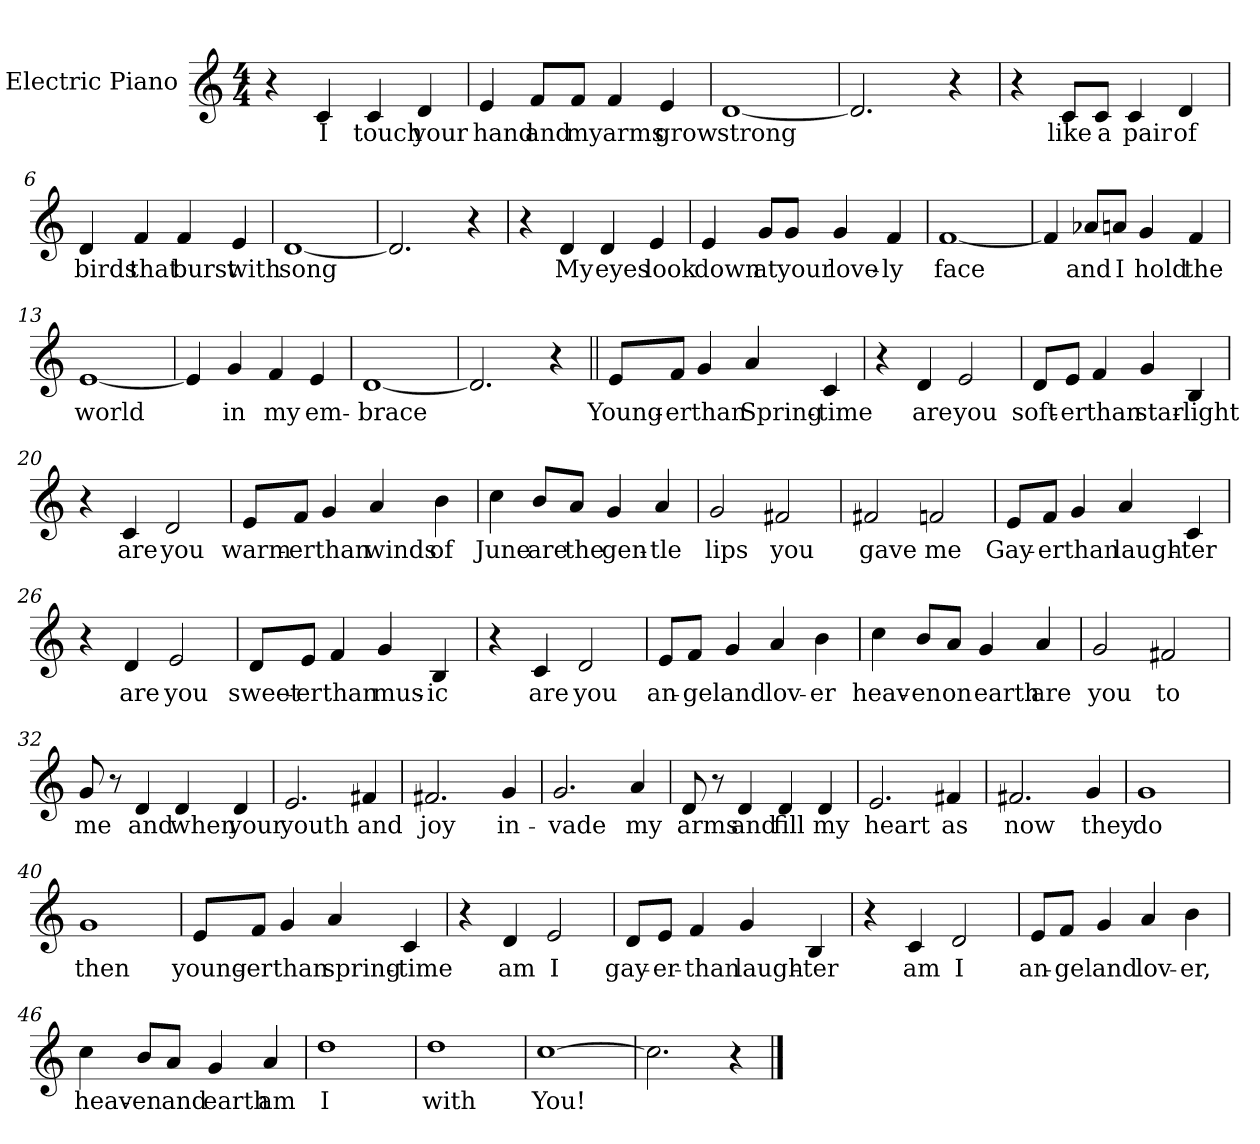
**kern	**text
*part1	*part1
*staff1	*staff1
*I"Electric Piano	*
*I'E.Pno	*
*clefG2	*
*k[]	*
*C:	*
*M4/4	*
=1	=1
4r	.
4c/	I
4c/	touch
4d/	your
=2	=2
4e/	hand
8f/L	and
8f/J	my
4f/	arms
4e/	grow
=3	=3
[1d	strong
=4	=4
2.d/]	.
4r	.
=5	=5
4r	.
8c/L	like
8c/J	a
4c/	pair
4d/	of
=6	=6
4d/	birds
4f/	that
4f/	burst
4e/	with
!!LO:LB:g=z
=7	=7
[1d	song
=8	=8
2.d/]	.
4r	.
=9	=9
4r	.
4d/	My
4d/	eyes
4e/	look
=10	=10
4e/	down
8g/L	at
8g/J	your
4g/	love-
4f/	-ly
=11	=11
[1f	face
=12	=12
4f/]	.
8a-X/L	and
8an/J	I
4g/	hold
4f/	the
=13	=13
[1e	world
=14	=14
4e/]	.
4g/	in
4f/	my
4e/	em-
!!LO:LB:g=z
=15	=15
[1d	-brace
=16	=16
2.d/]	.
4r	.
=17||	=17||
8e/L	Young-
8f/J	-er
4g/	than
4a/	Spring-
4c/	-time
=18	=18
4r	.
4d/	are
2e/	you
=19	=19
8d/L	soft-
8e/J	-er
4f/	than
4g/	star-
4B/	-light
=20	=20
4r	.
4c/	are
2d/	you
!!LO:LB:g=z
=21	=21
8e/L	warm-
8f/J	-er
4g/	than
4a/	winds
4b\	of
=22	=22
4cc\	June
8b/L	are
8a/J	the
4g/	gen-
4a/	-tle
=23	=23
2g/	lips
2f#X/	you
=24	=24
2f#X/	gave
2fn/	me
!!LO:LB:g=z
=25	=25
8e/L	Gay-
8f/J	-er
4g/	than
4a/	laugh-
4c/	-ter
=26	=26
4r	.
4d/	are
2e/	you
=27	=27
8d/L	sweet-
8e/J	-er
4f/	than
4g/	mus-
4B/	-ic
=28	=28
4r	.
4c/	are
2d/	you
=29	=29
8e/L	an-
8f/J	-gel
4g/	and
4a/	lov-
4b\	-er
!!LO:LB:g=z
=30	=30
4cc\	heav-
8b/L	-en
8a/J	on
4g/	earth
4a/	are
=31	=31
2g/	you
2f#X/	to
=32	=32
8g/	me
8r	.
4d/	and
4d/	when
4d/	your
=33	=33
2.e/	youth
4f#X/	and
=34	=34
2.f#X/	joy
4g/	in-
=35	=35
2.g/	-vade
4a/	my
!!LO:LB:g=z
=36	=36
8d/	arms
8r	.
4d/	and
4d/	fill
4d/	my
=37	=37
2.e/	heart
4f#X/	as
=38	=38
2.f#X/	now
4g/	they
=39	=39
1g	do
=40	=40
1g	then
=41	=41
8e/L	young-
8f/J	-er
4g/	than
4a/	spring-
4c/	-time
=42	=42
4r	.
4d/	am
2e/	I
!!LO:LB:g=z
=43	=43
8d/L	gay-
8e/J	-er-
4f/	than
4g/	laugh-
4B/	-ter
=44	=44
4r	.
4c/	am
2d/	I
=45	=45
8e/L	an-
8f/J	-gel
4g/	and
4a/	lov-
4b\	er,
=46	=46
4cc\	heav-
8b/L	-en
8a/J	and
4g/	earth
4a/	am
=47	=47
1dd	I
=48	=48
1dd	with
=49	=49
[1cc	You!
=50	=50
2.cc\]	.
4r	.
==	==
*-	*-
